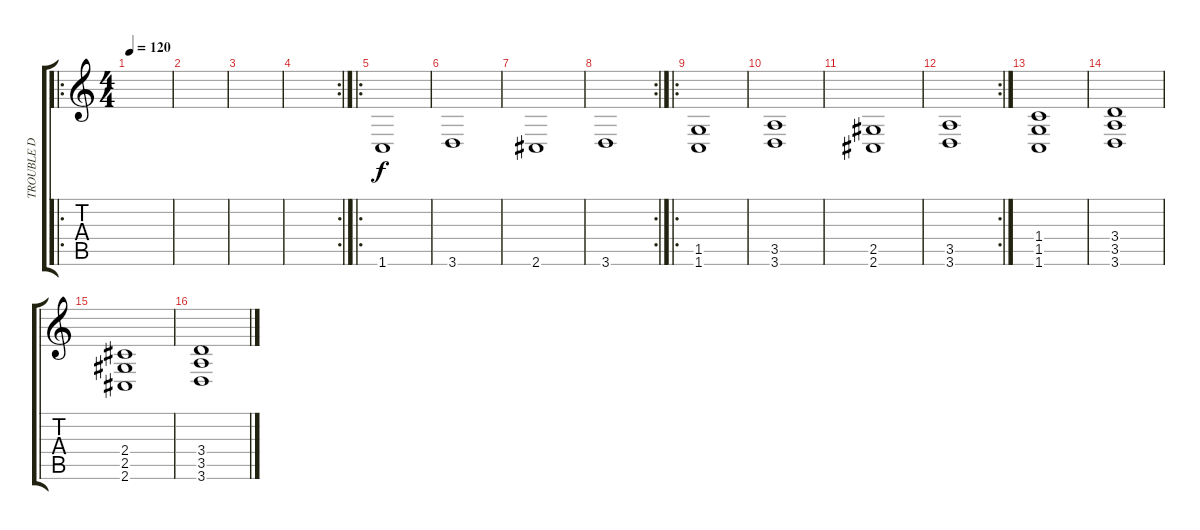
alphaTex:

\track ("TROUBLE D" "TROUBLE D") {instrument electricbassfinger}
\staff {score tabs}
\tuning (Db4 Ab3 E3 B2 Gb2 B1) {hide}
\ro
\ts (4 4)
\tempo 120
\clef g2
\ks c
|
|
|
\rc 2
|
\ro
1.6.1 |
3.6.1 |
2.6.1 |
\rc 2
3.6.1 |
\ro
(1.5 1.6).1 |
(3.5 3.6).1 |
(2.5 2.6).1 |
\rc 2
(3.5 3.6).1 |
(1.4 1.5 1.6).1 |
(3.4 3.5 3.6).1 |
(2.4 2.5 2.6).1 |
(3.4 3.5 3.6).1
